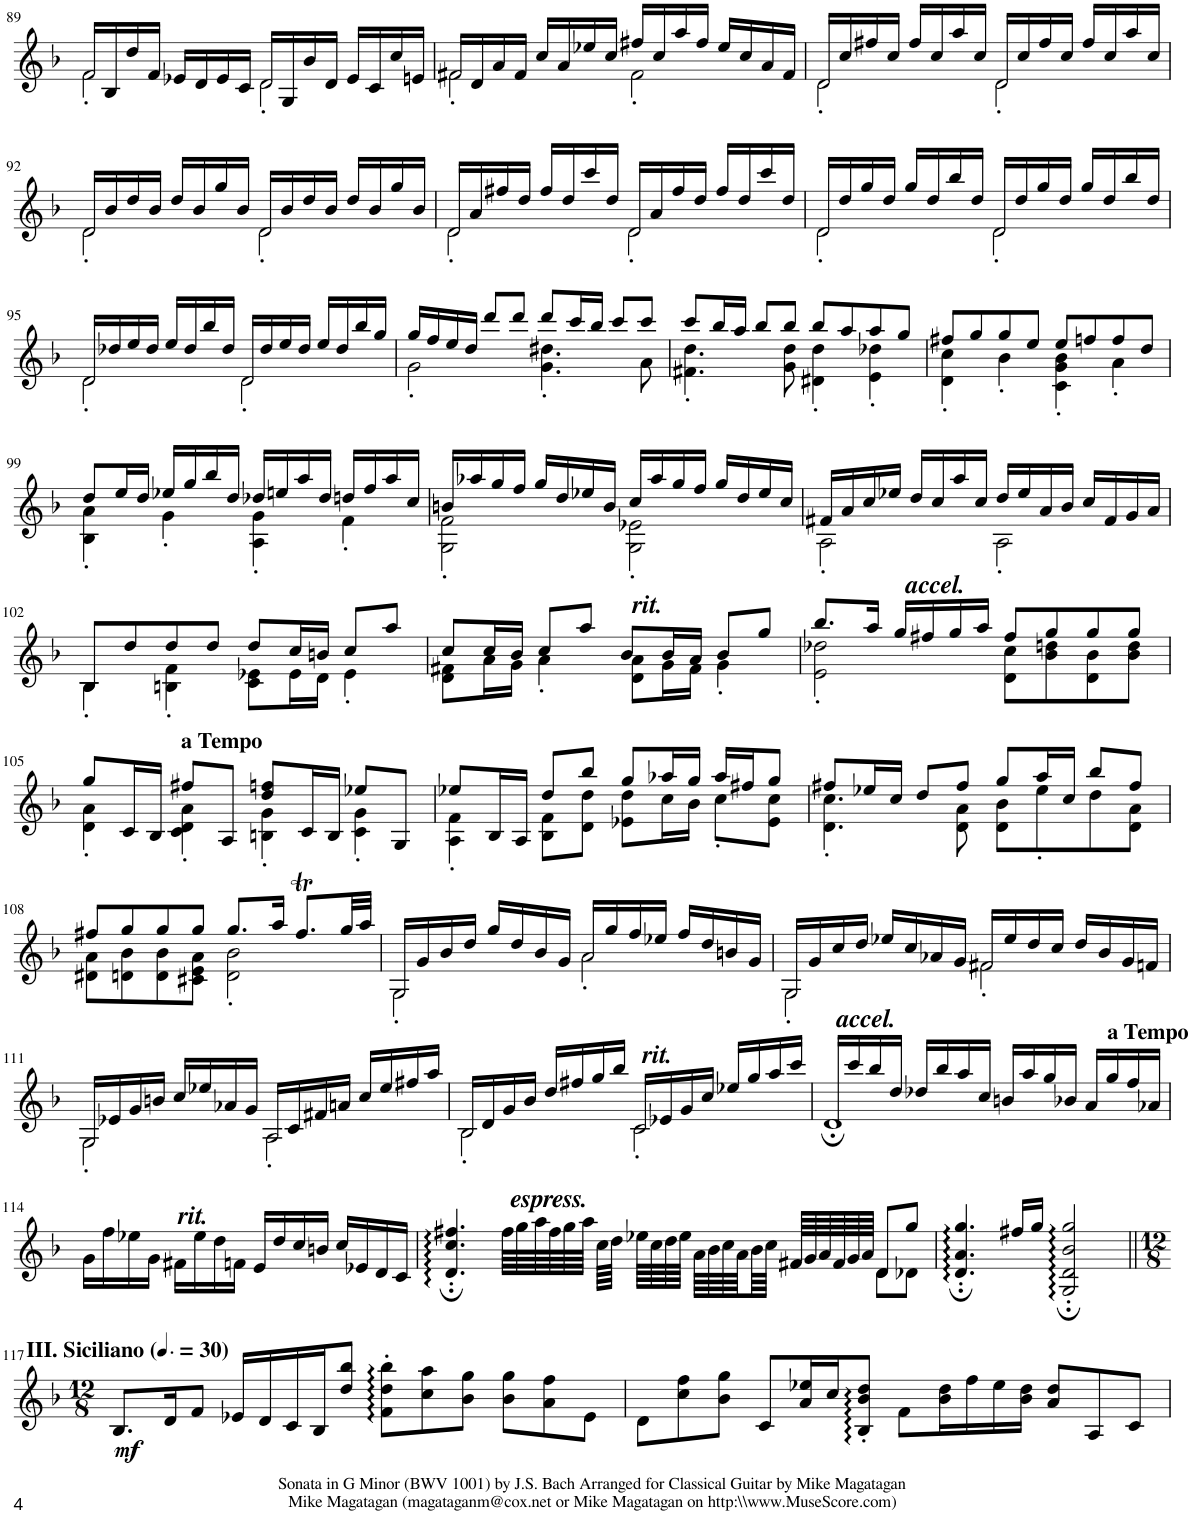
**kern	**dynam
*part1	*part1
*staff1	*staff1
*I"Guitar	*
!!LO:PB:g=z
*clefG2	*
*Trd7c12	*
*k[b-]	*
*M4/4	*
*met(c)	*
=89	=89
*^	*
16f/LL	2f'\	.
16B-/	.	.
16dd/	.	.
16f/JJ	.	.
16e-X/LL	.	.
16d/	.	.
16e-/	.	.
16c/JJ	.	.
16d/LL	2d'\	.
16G/	.	.
16b-/	.	.
16d/JJ	.	.
16e-/LL	.	.
16c/	.	.
16cc/	.	.
16en/JJ	.	.
=90	=90	=90
16f#X/LL	2f#'\	.
16d/	.	.
16a/	.	.
16f#/JJ	.	.
16cc/LL	.	.
16a/	.	.
16ee-X/	.	.
16cc/JJ	.	.
16ff#X/LL	2f#'\	.
16cc/	.	.
16aa/	.	.
16ff#/JJ	.	.
16ee-/LL	.	.
16cc/	.	.
16a/	.	.
16f#/JJ	.	.
=91	=91	=91
16d/LL	2d'\	.
16cc/	.	.
16ff#X/	.	.
16cc/JJ	.	.
16ff#/LL	.	.
16cc/	.	.
16aa/	.	.
16cc/JJ	.	.
16d/LL	2d'\	.
16cc/	.	.
16ff#/	.	.
16cc/JJ	.	.
16ff#/LL	.	.
16cc/	.	.
16aa/	.	.
16cc/JJ	.	.
!!LO:LB:g=z	!!
=92	=92	=92
16d/LL	2d'\	.
16b-/	.	.
16dd/	.	.
16b-/JJ	.	.
16dd/LL	.	.
16b-/	.	.
16gg/	.	.
16b-/JJ	.	.
16d/LL	2d'\	.
16b-/	.	.
16dd/	.	.
16b-/JJ	.	.
16dd/LL	.	.
16b-/	.	.
16gg/	.	.
16b-/JJ	.	.
=93	=93	=93
16d/LL	2d'\	.
16a/	.	.
16ff#X/	.	.
16dd/JJ	.	.
16ff#/LL	.	.
16dd/	.	.
16ccc/	.	.
16dd/JJ	.	.
16d/LL	2d'\	.
16a/	.	.
16ff#/	.	.
16dd/JJ	.	.
16ff#/LL	.	.
16dd/	.	.
16ccc/	.	.
16dd/JJ	.	.
=94	=94	=94
16d/LL	2d'\	.
16dd/	.	.
16gg/	.	.
16dd/JJ	.	.
16gg/LL	.	.
16dd/	.	.
16bb-/	.	.
16dd/JJ	.	.
16d/LL	2d'\	.
16dd/	.	.
16gg/	.	.
16dd/JJ	.	.
16gg/LL	.	.
16dd/	.	.
16bb-/	.	.
16dd/JJ	.	.
!!LO:LB:g=z	!!
=95	=95	=95
16d/LL	2d'\	.
16dd-X/	.	.
16ee/	.	.
16dd-/JJ	.	.
16ee/LL	.	.
16dd-/	.	.
16bb-/	.	.
16dd-/JJ	.	.
16d/LL	2d'\	.
16dd-/	.	.
16ee/	.	.
16dd-/JJ	.	.
16ee/LL	.	.
16dd-/	.	.
16bb-/	.	.
16gg/JJ	.	.
=96	=96	=96
16gg/LL	2g'\	.
16ff/	.	.
16ee/	.	.
16dd/JJ	.	.
8ddd/L	.	.
8ddd/J	.	.
8ddd/L	4.g\' 4.dd#X\'	.
16ccc/L	.	.
16bb-/JJ	.	.
8ccc/L	.	.
8ccc/J	8a\	.
=97	=97	=97
8ccc/L	4.f#X\' 4.dd\'	.
16bb-/L	.	.
16aa/JJ	.	.
8bb-/L	.	.
8bb-/J	8g\ 8dd\	.
8bb-/L	4d#X\' 4dd\'	.
8aa/	.	.
8aa/	4e\' 4dd-X\'	.
8gg/J	.	.
=98	=98	=98
8ff#X/L	4d\' 4cc\'	.
8gg/	.	.
8gg/	4b-'\	.
8ee/J	.	.
8ee/L	4c\' 4g\' 4b-\'	.
8ffn/	.	.
8ff/	4a'\	.
8dd/J	.	.
!!LO:LB:g=z	!!
=99	=99	=99
8dd/L	4B-\' 4a\'	.
16ee/L	.	.
16dd/JJ	.	.
16ee-X/LL	4g'\	.
16gg/	.	.
16bb-/	.	.
16dd/JJ	.	.
16dd-X/LL	4A\' 4g\'	.
16een/	.	.
16aa/	.	.
16dd-/JJ	.	.
16ddn/LL	4f'\	.
16ff/	.	.
16aa/	.	.
16cc/JJ	.	.
=100	=100	=100
16bn/LL	2G\' 2f\'	.
16aa-X/	.	.
16gg/	.	.
16ff/JJ	.	.
16gg/LL	.	.
16dd/	.	.
16ee-X/	.	.
16b/JJ	.	.
16cc/LL	2G\' 2e-X\'	.
16aa-/	.	.
16gg/	.	.
16ff/JJ	.	.
16gg/LL	.	.
16dd/	.	.
16ee-/	.	.
16cc/JJ	.	.
=101	=101	=101
16f#X/LL	2A'\	.
16a/	.	.
16cc/	.	.
16ee-X/JJ	.	.
16dd/LL	.	.
16cc/	.	.
16aa/	.	.
16cc/JJ	.	.
16dd/LL	2A'\	.
16ee-/	.	.
16a/	.	.
16b-/JJ	.	.
16cc/LL	.	.
16f#/	.	.
16g/	.	.
16a/JJ	.	.
!!LO:LB:g=z	!!
=102	=102	=102
8B-/L	4B-'\	.
8dd/	.	.
8dd/	4Bn\' 4f\'	.
8dd/J	.	.
8dd/L	8c\ 8e-X\L	.
16cc/L	16e-\L	.
16bn/JJ	16d\JJ	.
8cc/L	4e-'\	.
8aa/J	.	.
=103	=103	=103
8cc/L	8d\ 8f#X\L	.
16cc/L	16a\L	.
16b-/JJ	16g\JJ	.
8cc/L	4a'\	.
8aa/J	.	.
!LO:TX:a:Bi:t=rit.	!	!
8b-/L	8d\ 8a\L	.
16b-/L	16g\L	.
16a/JJ	16f#\JJ	.
8b-/L	4g'\	.
8gg/J	.	.
=104	=104	=104
8.bb-/L	2e\' 2dd-X\'	.
16aa/Jk	.	.
!LO:TX:a:Bi:t=accel.	!	!
16gg/LL	.	.
16ff#X/	.	.
16gg/	.	.
16aa/JJ	.	.
8ff#/L	8d\ 8cc\L	.
8gg/	8b-\ 8ddn\	.
8gg/	8d\ 8b-\	.
8gg/J	8b-\ 8dd\J	.
!!LO:LB:g=z	!!
=105	=105	=105
8gg/L	4d\' 4a\'	.
16c/L	.	.
16B-/JJ	.	.
!LO:TX:a:B:t=a Tempo	!	!
8ff#X/L	4c\' 4d\' 4a\'	.
8A/J	.	.
8dd/ 8ffn/L	4Bn\' 4g\'	.
16c/L	.	.
16B/JJ	.	.
8ee-X/L	4c\' 4g\'	.
8G/J	.	.
=106	=106	=106
8ee-X/L	4A\' 4f\'	.
16B-/L	.	.
16A/JJ	.	.
8dd/L	8B-\ 8f\L	.
8bb-/J	8d\ 8dd\J	.
8gg/L	8e-X\ 8dd\L	.
16aa-X/L	16cc\L	.
16gg/JJ	16b-\JJ	.
16aa-/LL	8cc'\L	.
16ff#X/J	.	.
8gg/J	8e-\ 8cc\J	.
=107	=107	=107
8ff#X/L	4.d\' 4.cc\'	.
16ee-X/L	.	.
16cc/JJ	.	.
8dd/L	.	.
8ff#/J	8d\ 8a\	.
8gg/L	8d\ 8b-\L	.
16aa/L	8ee-'\	.
16cc/JJ	.	.
8bb-/L	8dd\	.
8ff#/J	8d\ 8a\J	.
!!LO:LB:g=z	!!
=108	=108	=108
8ff#X/L	8d#X\ 8a\L	.
8gg/	8dn\ 8b-\	.
8gg/	8d\ 8b-\	.
8gg/J	8c#X\ 8e\ 8a\J	.
8.gg/L	2d\' 2b-\'	.
16aa/Jk	.	.
8.ff#t/L	.	.
32gg/LL	.	.
32aa/JJJ	.	.
=109	=109	=109
16G/LL	2G'\	.
16g/	.	.
16b-/	.	.
16dd/JJ	.	.
16gg/LL	.	.
16dd/	.	.
16b-/	.	.
16g/JJ	.	.
16a/LL	2a'\	.
16gg/	.	.
16ff/	.	.
16ee-X/JJ	.	.
16ff/LL	.	.
16dd/	.	.
16bn/	.	.
16g/JJ	.	.
=110	=110	=110
16G/LL	2G'\	.
16g/	.	.
16cc/	.	.
16dd/JJ	.	.
16ee-X/LL	.	.
16cc/	.	.
16a-X/	.	.
16g/JJ	.	.
16f#X/LL	2f#'\	.
16ee-/	.	.
16dd/	.	.
16cc/JJ	.	.
16dd/LL	.	.
16b-/	.	.
16g/	.	.
16fn/JJ	.	.
!!LO:LB:g=z	!!
=111	=111	=111
16G/LL	2G'\	.
16e-X/	.	.
16g/	.	.
16bn/JJ	.	.
16cc/LL	.	.
16ee-X/	.	.
16a-X/	.	.
16g/JJ	.	.
16A/LL	2A'\	.
16c/	.	.
16f#X/	.	.
16an/JJ	.	.
16cc/LL	.	.
16ee-/	.	.
16ff#X/	.	.
16aa/JJ	.	.
=112	=112	=112
16B-/LL	2B-'\	.
16d/	.	.
16g/	.	.
16b-/JJ	.	.
16dd/LL	.	.
16ff#X/	.	.
16gg/	.	.
16bb-/JJ	.	.
!LO:TX:a:Bi:t=rit.	!	!
16c/LL	2c'\	.
16e-X/	.	.
16g/	.	.
16cc/JJ	.	.
16ee-X/LL	.	.
16gg/	.	.
16aa/	.	.
16ccc/JJ	.	.
=113	=113	=113
!LO:TX:a:Bi:t=accel.	!	!
16d;/LL	1d	.
16ccc/	.	.
16bb-/	.	.
16dd/JJ	.	.
16dd-X/LL	.	.
16bb-/	.	.
16aa/	.	.
16cc/JJ	.	.
16bn/LL	.	.
16aa/	.	.
16gg/	.	.
16b-X/JJ	.	.
16a/LL	.	.
!LO:TX:a:B:t=a Tempo	!	!
16gg/	.	.
16ff/	.	.
16a-X/JJ	.	.
*v	*v	*
!!LO:LB:g=z
=114	=114
16g\LL	.
16ff\	.
16ee-X\	.
16g\JJ	.
!LO:TX:a:Bi:t=rit.	!
16f#X\LL	.
16ee-\	.
16dd\	.
16fn\JJ	.
16e/LL	.
16dd/	.
16cc/	.
16bn/JJ	.
16cc/LL	.
16e-X/	.
16d/	.
16c/JJ	.
=115	=115
*^	*
4.d/;' 4.cc/;' 4.ff#X/;'	8ryy	.
.	4ryy	.
64ff#\LLLL	8ryy	.
64gg\	.	.
64aa\	.	.
64ff#\	.	.
64gg\	.	.
64aa\JJJJ	.	.
!LO:TX:a:Bi:t=espress.	!	!
64cc\LLLL	.	.
64dd\JJJJ	.	.
64ee-X\LLLL	4ryy	.
64cc\	.	.
64dd\	.	.
64ee-\JJJJ	.	.
64a\LLLL	.	.
64b-\	.	.
64cc\	.	.
64a\	.	.
64b-\	.	.
64cc\JJJJ	.	.
64f#X/LLLL	.	.
64g/	.	.
64a/	.	.
64f#/	.	.
64g/	.	.
64a/JJJJ	.	.
8d/L	8d\L	.
8gg/J	8d-X\J	.
=116	=116	=116
4.d/;' 4.a/;' 4.gg/;'	8ryy	.
.	2ryy	.
16ff#X/LL	.	.
16gg/JJ	.	.
2G/;' 2d/;' 2b-/;' 2gg/;'	.	.
.	4.ryy	.
*v	*v	*
!!LO:LB:g=z
=117||	=117||
*M12/8	*
*MM45	*
*^	*
!LO:TX:a:B:t=III. Siciliano	!	!
!	!	!LO:DY:b
*v	*v	*
8.B-/L	mf
16d/K	.
8f/J	.
16e-X/LL	.
16d/	.
16c/	.
16B-/J	.
8dd/ 8bb-/J	.
8f\' 8dd\' 8bb-\'L	.
8cc\ 8aa\	.
8b-\ 8gg\J	.
8b-\ 8gg\L	.
8a\ 8ff\	.
8e-\J	.
=118	=118
8d\L	.
8cc\ 8ff\	.
8b-\ 8gg\J	.
8c/L	.
16a/ 16ee-X/L	.
16cc/J	.
8B-/' 8b-/' 8dd/'J	.
8f\L	.
16b-\ 16dd\L	.
16ff\	.
16ee-\	.
16b-\ 16dd\JJ	.
8a/ 8dd/L	.
8A/	.
8c/J	.
=	=
*-	*-
